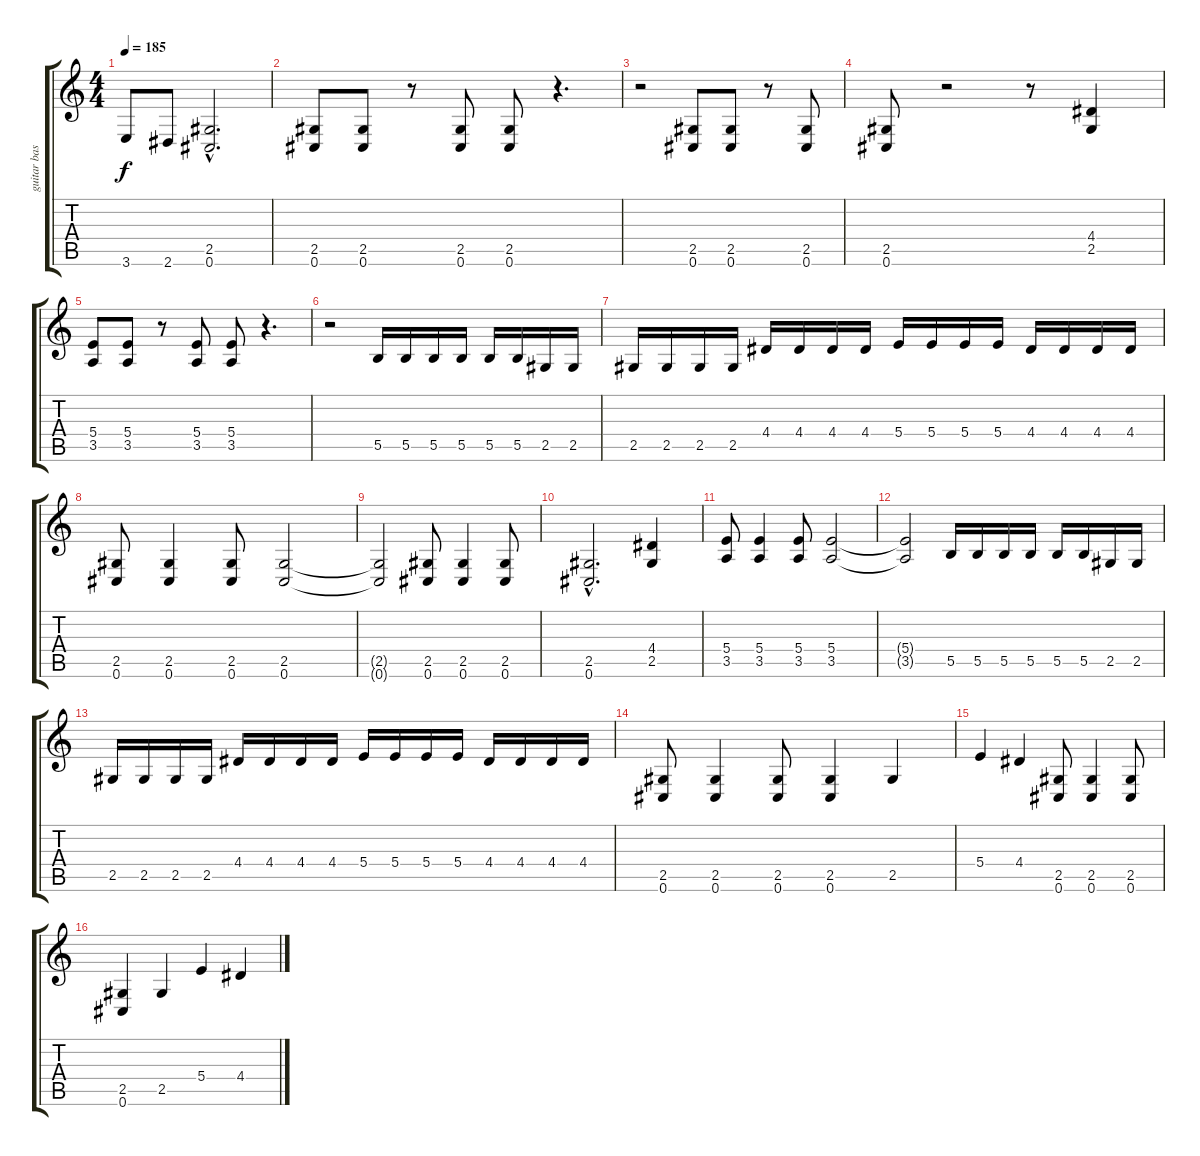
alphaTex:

\track ("guitar base" "guitar bas") {instrument distortionguitar}
\staff {score tabs}
\tuning (Db4 Ab3 E3 B2 Gb2 Db2) {hide}
\ts (4 4)
\tempo 185
\clef g2
\ks c
3.6.8{dy f} 2.6.8 (2.5{hac} 0.6{hac}).2{d} |
(2.5 0.6).8 (2.5 0.6).8 r.8 (2.5 0.6).8 (2.5 0.6).8 r.4{d} |
r.2 (2.5 0.6).8 (2.5 0.6).8 r.8 (2.5 0.6).8 |
(2.5 0.6).8 r.2 r.8 (4.4 2.5).4 |
(5.4 3.5).8 (5.4 3.5).8 r.8 (5.4 3.5).8 (5.4 3.5).8 r.4{d} |
r.2 5.5.16 5.5.16 5.5.16 5.5.16 5.5.16 5.5.16 2.5.16 2.5.16 |
2.5.16 2.5.16 2.5.16 2.5.16 4.4.16 4.4.16 4.4.16 4.4.16 5.4.16 5.4.16 5.4.16 5.4.16 4.4.16 4.4.16 4.4.16 4.4.16 |
(2.5 0.6).8 (2.5 0.6).4 (2.5 0.6).8 (2.5 0.6).2 |
(2.5{t} 0.6{t}).2 (2.5 0.6).8 (2.5 0.6).4 (2.5 0.6).8 |
(2.5{hac} 0.6{hac}).2{d} (4.4 2.5).4 |
(5.4 3.5).8 (5.4 3.5).4 (5.4 3.5).8 (5.4 3.5).2 |
(5.4{t} 3.5{t}).2 5.5.16 5.5.16 5.5.16 5.5.16 5.5.16 5.5.16 2.5.16 2.5.16 |
2.5.16 2.5.16 2.5.16 2.5.16 4.4.16 4.4.16 4.4.16 4.4.16 5.4.16 5.4.16 5.4.16 5.4.16 4.4.16 4.4.16 4.4.16 4.4.16 |
(2.5 0.6).8 (2.5 0.6).4 (2.5 0.6).8 (2.5 0.6).4 2.5.4 |
5.4.4 4.4.4 (2.5 0.6).8 (2.5 0.6).4 (2.5 0.6).8 |
(2.5 0.6).4 2.5.4 5.4.4 4.4.4
